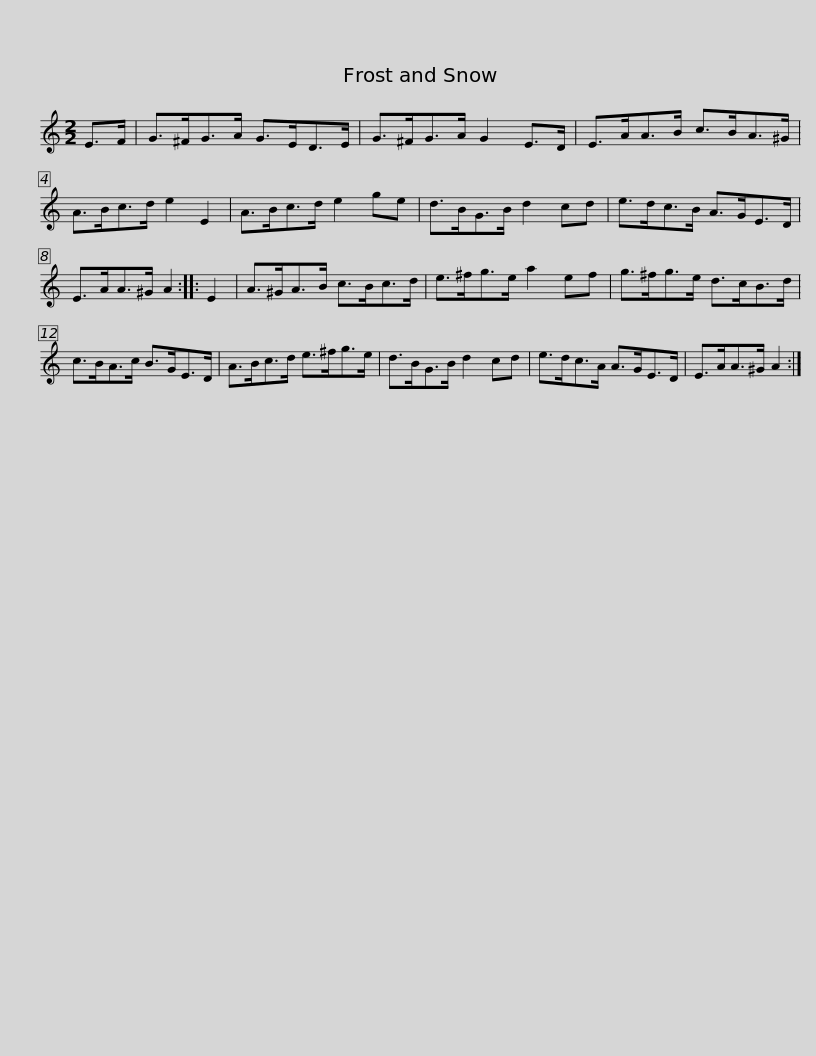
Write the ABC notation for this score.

X:1
L:1/8
M:2/2
I:linebreak $
K:C
V:1 treble
V:1
 E>F | G>^FG>A G>ED>E | G>^FG>A G2 E>D | E>AA>B c>BA>^G | A>Bc>d e2 E2 |$ %5
 A>Bc>d e2 ge | d>BG>B d2 cd | e>dc>B A>GE>D | E>AA>^G A2 :: E2 | %10
 A>^GA>B c>Bc>d |$ e>^fg>e a2 ef | g>^fg>e d>cB>d | c>BA>c B>GE>D | A>Bc>d e>^fg>e | %15
 d>BG>B d2 cd |$ e>dc>A A>GE>D | E>AA>^G A2 :| %18
